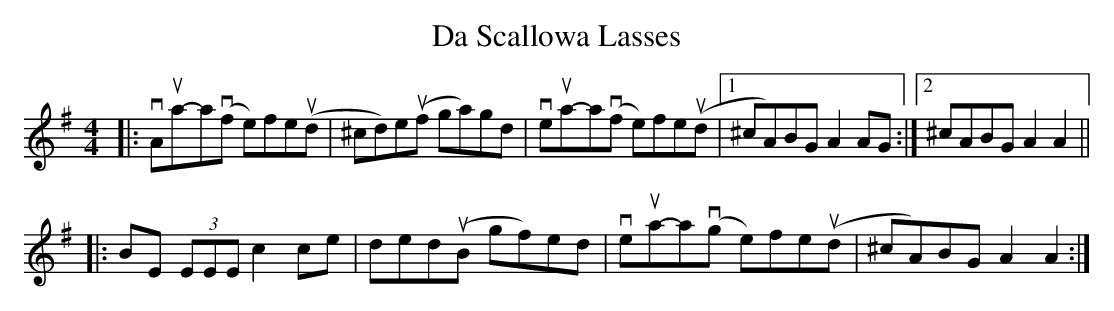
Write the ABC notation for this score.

X:1
T: Da Scallowa Lasses
M: 4/4
L: 1/8
K: Ador
|:vAua-av(f e)fe(ud|^cd)e(uf ga)gd|veua-a(vf e)fe(ud|1 ^cA)BGA2AG:|2 ^cABGA2A2||
|:BE (3EEE c2 ce|ded(uB gf)ed|veua-av(g e)fe(ud|^cA)BG A2A2:|
